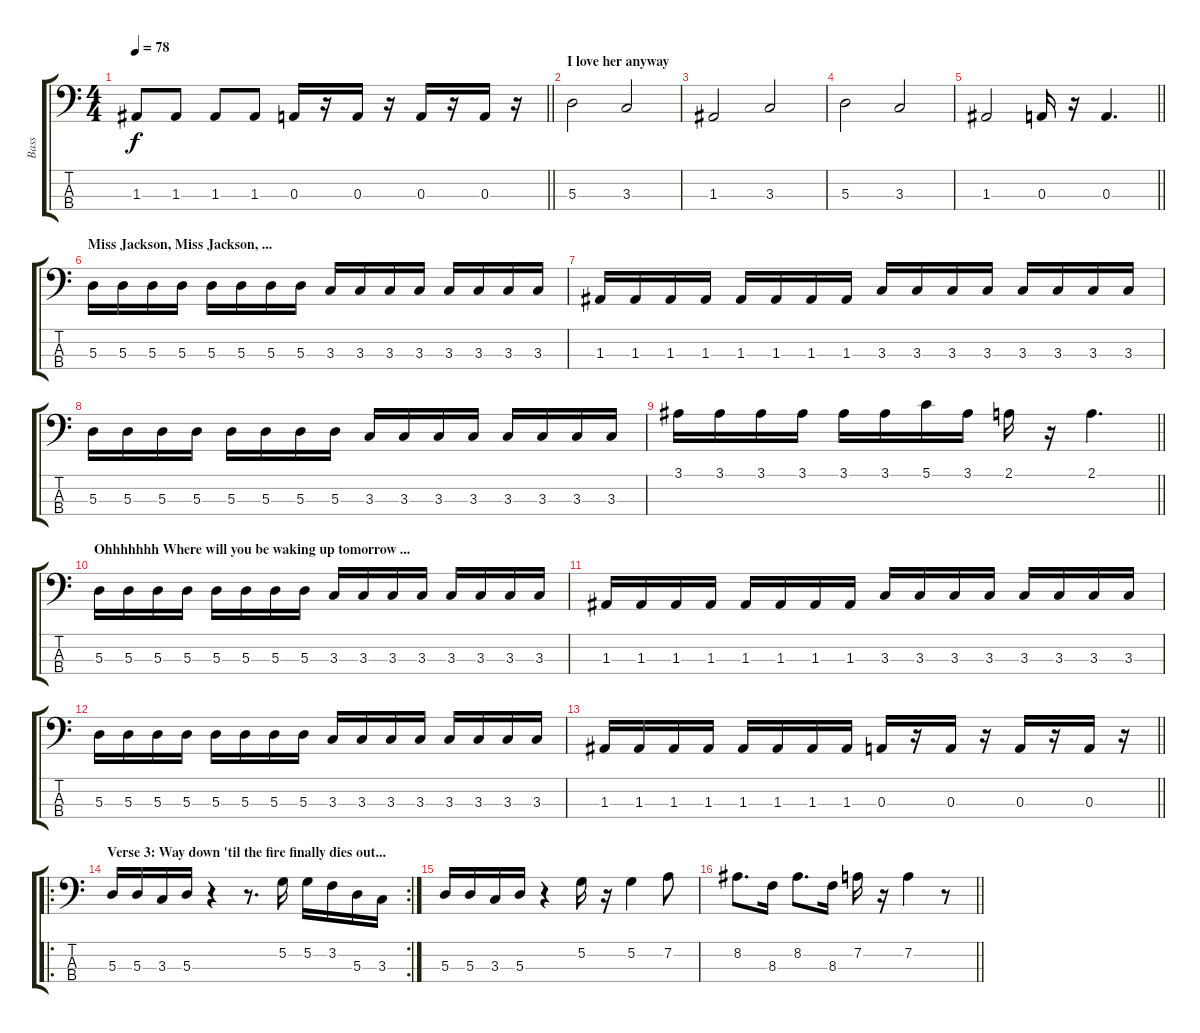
\track ("Bass" "Bass") {instrument electricbassfinger}
\staff {score tabs}
\tuning (G2 D2 A1 E1) {hide}
\ts (4 4)
\tempo 78
\clef f4
\barLineRight lightlight
\ks c
1.3.8{dy f} 1.3.8 1.3.8 1.3.8 0.3.16 r.16 0.3.16 r.16 0.3.16 r.16 0.3.16 r.16 |
\section ("" "I love her anyway")
5.3.2 3.3.2 |
1.3.2 3.3.2 |
5.3.2 3.3.2 |
\barLineRight lightlight
1.3.2 0.3.16 r.16 0.3.4{d} |
\section ("" "Miss Jackson, Miss Jackson, ...")
5.3.16 5.3.16 5.3.16 5.3.16 5.3.16 5.3.16 5.3.16 5.3.16 3.3.16 3.3.16 3.3.16 3.3.16 3.3.16 3.3.16 3.3.16 3.3.16 |
1.3.16 1.3.16 1.3.16 1.3.16 1.3.16 1.3.16 1.3.16 1.3.16 3.3.16 3.3.16 3.3.16 3.3.16 3.3.16 3.3.16 3.3.16 3.3.16 |
5.3.16 5.3.16 5.3.16 5.3.16 5.3.16 5.3.16 5.3.16 5.3.16 3.3.16 3.3.16 3.3.16 3.3.16 3.3.16 3.3.16 3.3.16 3.3.16 |
\barLineRight lightlight
3.1.16 3.1.16 3.1.16 3.1.16 3.1.16 3.1.16 5.1.16 3.1.16 2.1.16 r.16 2.1.4{d} |
\section ("" "Ohhhhhhh Where will you be waking up tomorrow ...")
5.3.16 5.3.16 5.3.16 5.3.16 5.3.16 5.3.16 5.3.16 5.3.16 3.3.16 3.3.16 3.3.16 3.3.16 3.3.16 3.3.16 3.3.16 3.3.16 |
1.3.16 1.3.16 1.3.16 1.3.16 1.3.16 1.3.16 1.3.16 1.3.16 3.3.16 3.3.16 3.3.16 3.3.16 3.3.16 3.3.16 3.3.16 3.3.16 |
5.3.16 5.3.16 5.3.16 5.3.16 5.3.16 5.3.16 5.3.16 5.3.16 3.3.16 3.3.16 3.3.16 3.3.16 3.3.16 3.3.16 3.3.16 3.3.16 |
\barLineRight lightlight
1.3.16 1.3.16 1.3.16 1.3.16 1.3.16 1.3.16 1.3.16 1.3.16 0.3.16 r.16 0.3.16 r.16 0.3.16 r.16 0.3.16 r.16 |
\ro
\rc 2
\section ("" "Verse 3: Way down 'til the fire finally dies out...")
5.3.16 5.3.16 3.3.16 5.3.16 r.4 r.8{d} 5.2.16 5.2.16 3.2.16 5.3.16 3.3.16 |
5.3.16 5.3.16 3.3.16 5.3.16 r.4 5.2.16 r.16 5.2.4 7.2.8 |
\barLineRight lightlight
8.2.8{d} 8.3.16 8.2.8{d} 8.3.16 7.2.16 r.16 7.2.4 r.8
